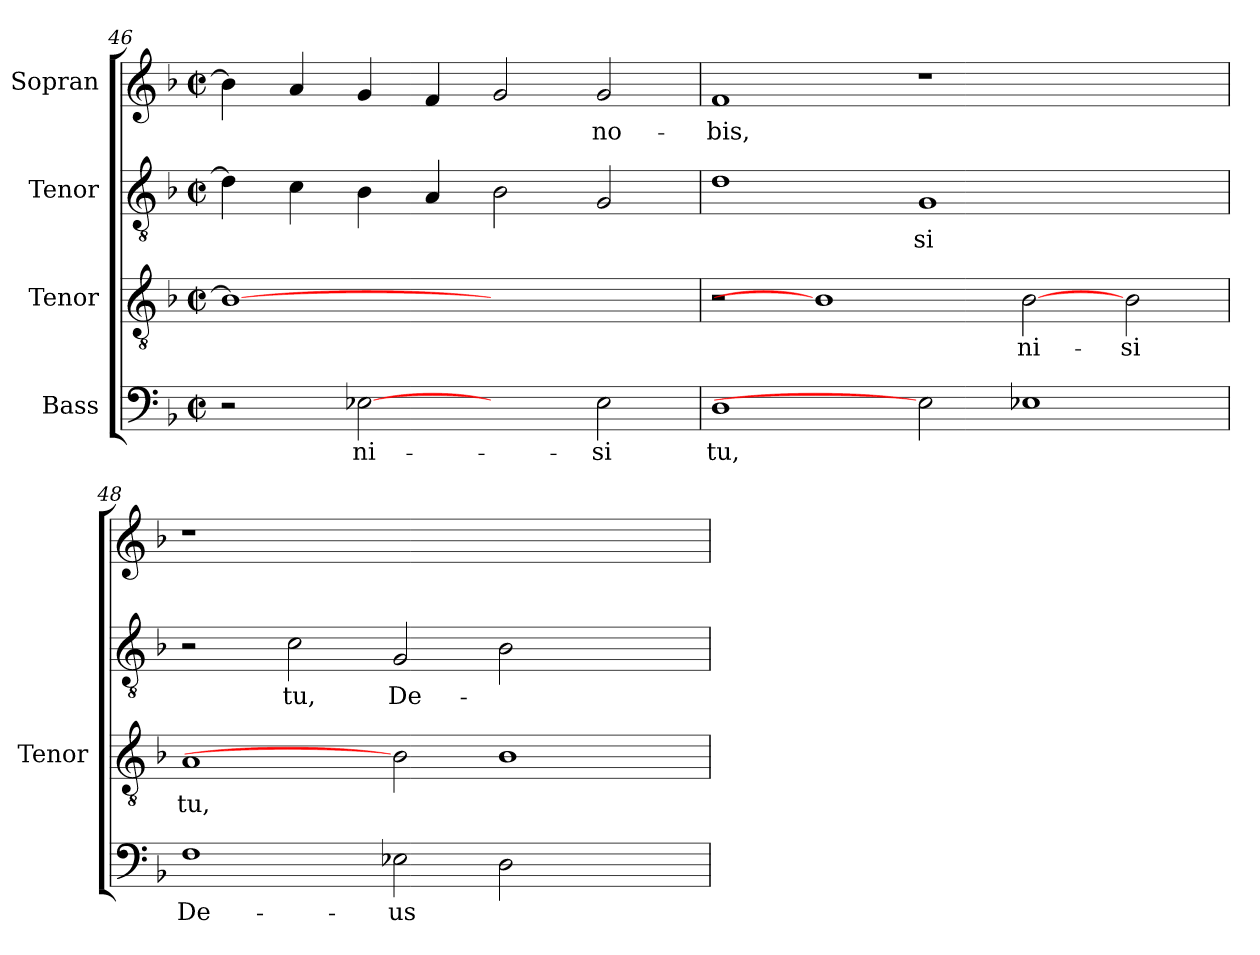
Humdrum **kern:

**kern	**text	**kern	**text	**kern	**text	**kern	**text
*part4	*part4	*part3	*part3	*part2	*part2	*part1	*part1
*staff4	*staff4	*staff3	*staff3	*staff2	*staff2	*staff1	*staff1
*I"Bass	*	*I"Tenor	*	*I"Tenor	*	*I"Sopran	*
*	*	*I'Tenor	*	*	*	*	*
*clefF4	*	*clefGv2	*	*clefGv2	*	*clefG2	*
*	*	*ITrd7c12	*	*ITrd7c12	*	*	*
*k[b-]	*	*k[b-]	*	*k[b-]	*	*k[b-]	*
*F:	*	*F:	*	*F:	*	*F:	*
*M2/2	*	*M2/2	*	*M2/2	*	*M2/2	*
*met(c|)	*	*met(c|)	*	*met(c|)	*	*met(c|)	*
=46	=46	=46	=46	=46	=46	=46	=46
2r	.	1BB-i_>	.	4Di\]	.	4b-i\]	.
.	.	.	.	4Ci\	.	4ai/	.
!	!LO:LY:b:color=#000000	!	!	!	!	!	!
[2E-Xi	ni-	.	.	4BB-i\	.	4gi/	.
.	.	.	.	4AAi/	.	4fi/	.
2ryy	.	1ryy	.	2BB-i\	.	2gi/	.
!	!LO:LY:b:color=#000000	!	!	!	!	!	!
!	!	!	!	!	!	!	!LO:LY:b:color=#000000
2E-i\	-si	.	.	2GGi/	.	2gi/	no-
=47	=47	=47	=47	=47	=47	=47	=47
!	!LO:LY:b:color=#000000	!	!	!	!	!	!
!	!	!	!	!	!	!	!LO:LY:b:color=#000000
1Di	tu,	2r	.	1Di	.	1fi	-bis,
.	.	1BB-i]	.	.	.	.	.
!	!	!	!	!	!LO:LY:b:color=#000000	!	!
2E-i]	.	.	.	1GGi	-si	1r	.
!	!	!	!LO:LY:b:color=#000000	!	!	!	!
1E-Xi	.	[2BB-i	ni-	.	.	.	.
!	!	!	!LO:LY:b:color=#000000	!	!	!	!
.	.	2BB-i\	-si	2ryy	.	2ryy	.
!!LO:PB:g=z
=48	=48	=48	=48	=48	=48	=48	=48
!	!LO:LY:b:color=#000000	!	!	!	!	!	!
!	!	!	!LO:LY:b:color=#000000	!	!	!LO:N:vis=1	!
1Fi	De-	1AAi	tu,	2r	.	1r	.
!	!	!	!	!	!LO:LY:b:color=#000000	!	!
.	.	.	.	2Ci\	tu,	.	.
!	!LO:LY:b:color=#000000	!	!	!	!	!	!
!	!	!	!	!	!LO:LY:b:color=#000000	!	!
2E-Xi\	-us	2BB-i]	.	2GGi/	De-	1.ryy	.
2Di\	.	1BB-i	.	2BB-i\	.	.	.
2ryy	.	.	.	2ryy	.	.	.
=	=	=	=	=	=	=	=
*-	*-	*-	*-	*-	*-	*-	*-
